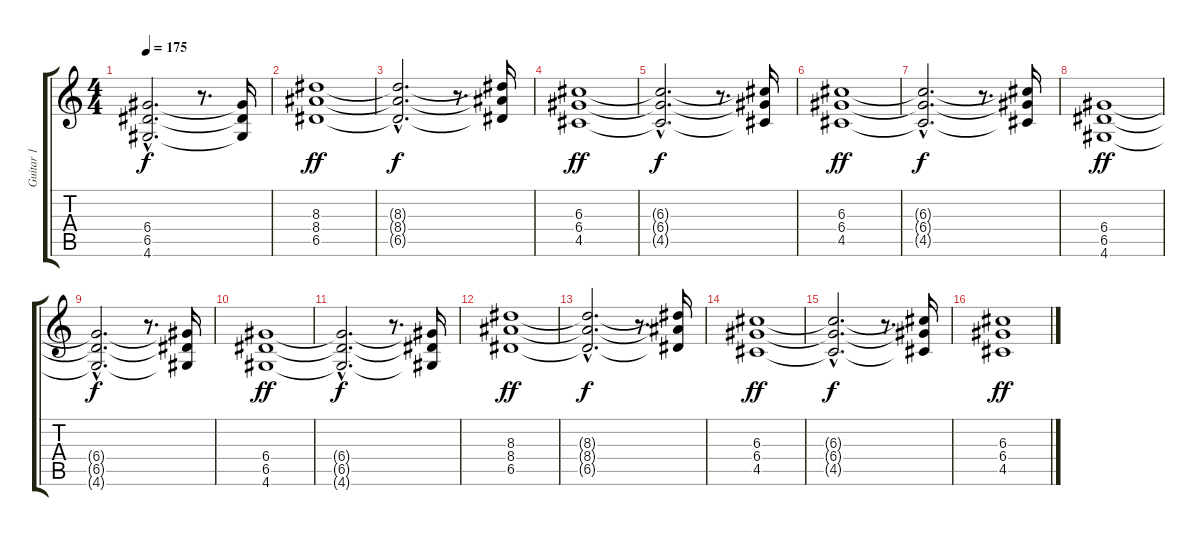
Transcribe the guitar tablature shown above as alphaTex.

\track ("Guitar 1" "Guitar 1") {instrument distortionguitar}
\staff {score tabs}
\tuning (E4 B3 G3 D3 A2 E2) {hide}
\ts (4 4)
\tempo 175
\clef g2
\ks c
(6.4{hac t} 6.5{hac t} 4.6{hac t}).2{d dy f} r.8{d} (6.4{t} 6.5{t} 4.6{t}).16 |
(8.3 8.4 6.5).1{dy ff} |
(8.3{hac t} 8.4{hac t} 6.5{hac t}).2{d dy f} r.8{d} (8.3{t} 8.4{t} 6.5{t}).16 |
(6.3 6.4 4.5).1{dy ff} |
(6.3{hac t} 6.4{hac t} 4.5{hac t}).2{d dy f} r.8{d} (6.3{t} 6.4{t} 4.5{t}).16 |
(6.3 6.4 4.5).1{dy ff} |
(6.3{hac t} 6.4{hac t} 4.5{hac t}).2{d dy f} r.8{d} (6.3{t} 6.4{t} 4.5{t}).16 |
(6.4 6.5 4.6).1{dy ff} |
(6.4{hac t} 6.5{hac t} 4.6{hac t}).2{d dy f} r.8{d} (6.4{t} 6.5{t} 4.6{t}).16 |
(6.4 6.5 4.6).1{dy ff} |
(6.4{hac t} 6.5{hac t} 4.6{hac t}).2{d dy f} r.8{d} (6.4{t} 6.5{t} 4.6{t}).16 |
(8.3 8.4 6.5).1{dy ff} |
(8.3{hac t} 8.4{hac t} 6.5{hac t}).2{d dy f} r.8{d} (8.3{t} 8.4{t} 6.5{t}).16 |
(6.3 6.4 4.5).1{dy ff} |
(6.3{hac t} 6.4{hac t} 4.5{hac t}).2{d dy f} r.8{d} (6.3{t} 6.4{t} 4.5{t}).16 |
(6.3 6.4 4.5).1{dy ff}
